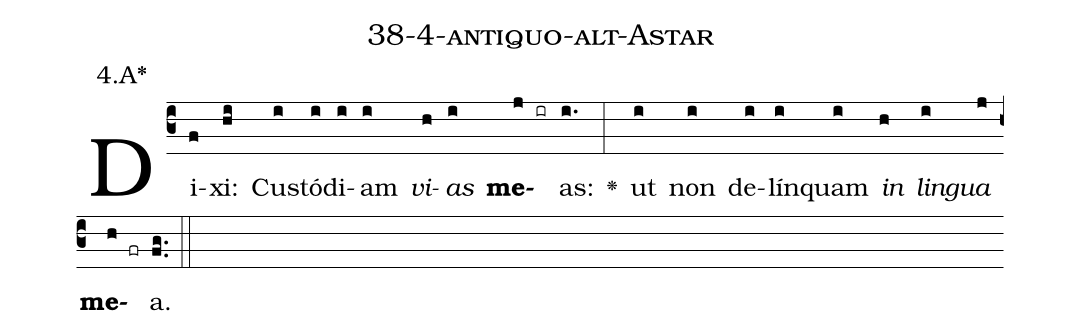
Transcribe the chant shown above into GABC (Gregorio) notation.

name: 38-4-antiquo-alt-Astar;
annotation: 4.A*;
%%
(c3)Di(f)xi:(hi) Cus(i)tó(i)di(i)am(i) <i>vi</i>(h)<i>as</i>(i) <b>me</b>(j ir)as:(i.) <v>\greheightstar</v>(:) ut(i) non(i) de(i)lín(i)quam(i) <i>in</i>(h) <i>lin</i>(i)<i>gua</i>(j) <b>me</b>(h fr)a.(fg..) (::)


%E(i) u(h) o(i) u(j) a(h) e.(fg..) (::)
